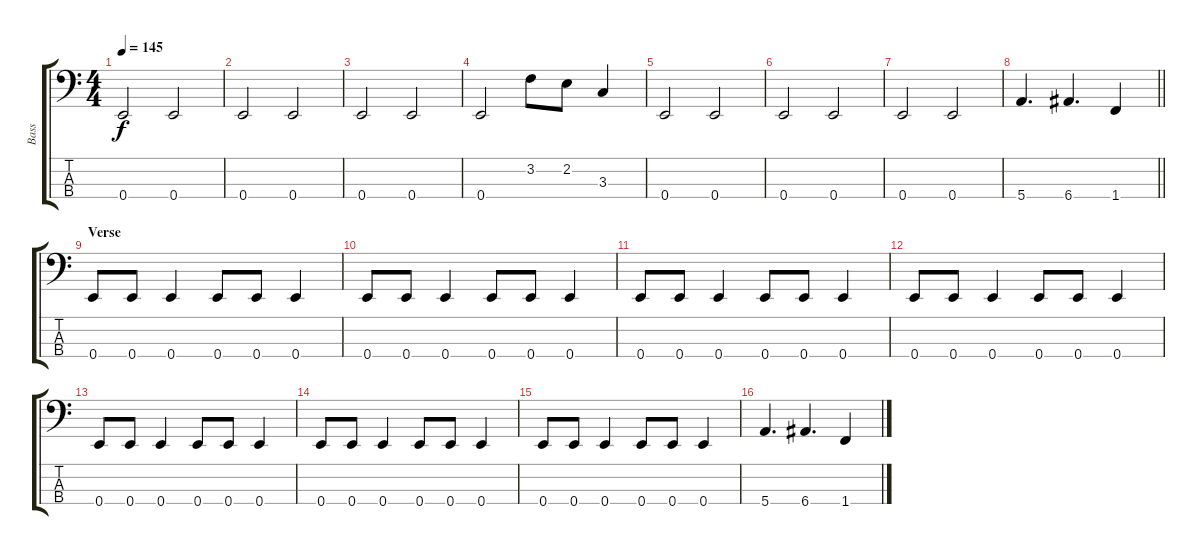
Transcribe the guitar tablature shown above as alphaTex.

\track ("Bass" "Bass") {instrument electricbasspick}
\staff {score tabs}
\tuning (G2 D2 A1 E1) {hide}
\ts (4 4)
\tempo 145
\clef f4
\ks c
0.4.2{dy f} 0.4.2 |
0.4.2 0.4.2 |
0.4.2 0.4.2 |
0.4.2 3.2.8 2.2.8 3.3.4 |
0.4.2 0.4.2 |
0.4.2 0.4.2 |
0.4.2 0.4.2 |
\barLineRight lightlight
5.4.4{d} 6.4.4{d} 1.4.4 |
\section ("" "Verse")
0.4.8 0.4.8 0.4.4 0.4.8 0.4.8 0.4.4 |
0.4.8 0.4.8 0.4.4 0.4.8 0.4.8 0.4.4 |
0.4.8 0.4.8 0.4.4 0.4.8 0.4.8 0.4.4 |
0.4.8 0.4.8 0.4.4 0.4.8 0.4.8 0.4.4 |
0.4.8 0.4.8 0.4.4 0.4.8 0.4.8 0.4.4 |
0.4.8 0.4.8 0.4.4 0.4.8 0.4.8 0.4.4 |
0.4.8 0.4.8 0.4.4 0.4.8 0.4.8 0.4.4 |
5.4.4{d} 6.4.4{d} 1.4.4
